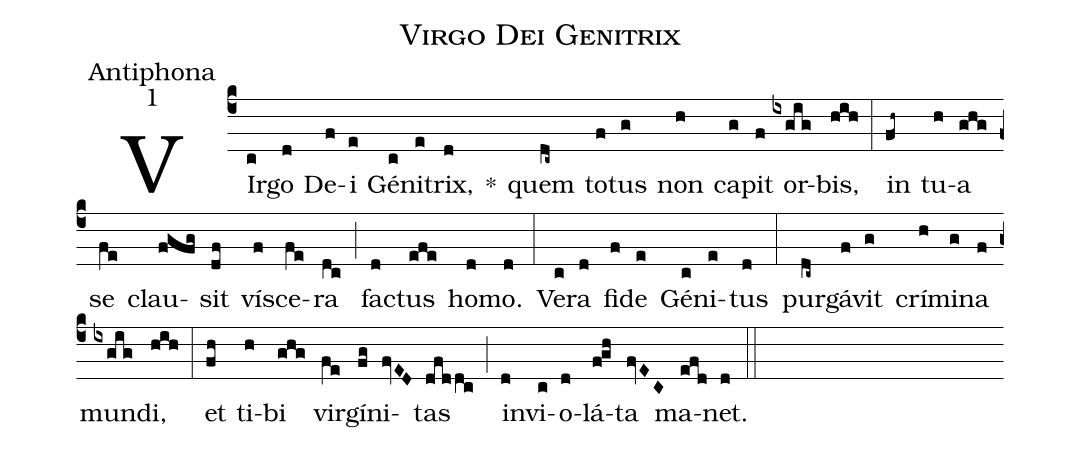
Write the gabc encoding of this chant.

name:Virgo Dei Genitrix;
office-part:Antiphona;
mode:1;
%%
(c4)VIr(c)go(d) De(f)i(e) Gé(c)ni(e)trix,(d) *() quem(dc~) to(f)tus(g) non(h) ca(g)pit(f) or(ixgig)bis,(hih) (:) in(fh~) tu(h)a(ghg) se(fe) clau(fgfg)sit(df) vís(f)ce(fe)ra(dc) (;) fac(d)tus(efe) ho(d)mo.(d) (:) Ve(c)ra(d) fi(f)de(e) Gé(c)ni(e)tus(d) (:) pur(dc~)gá(f)vit(g) crí(h)mi(g)na(f) mun(ixgig)di,(hih) (:) et(fh) ti(h)bi(ghg) vir(fe)gí(fg)ni(fvED)tas(dfd/dc) (;) in(d)vi(c)o(d)lá(f!gh)ta(fvEC) ma(efd)net.(d) (::)
